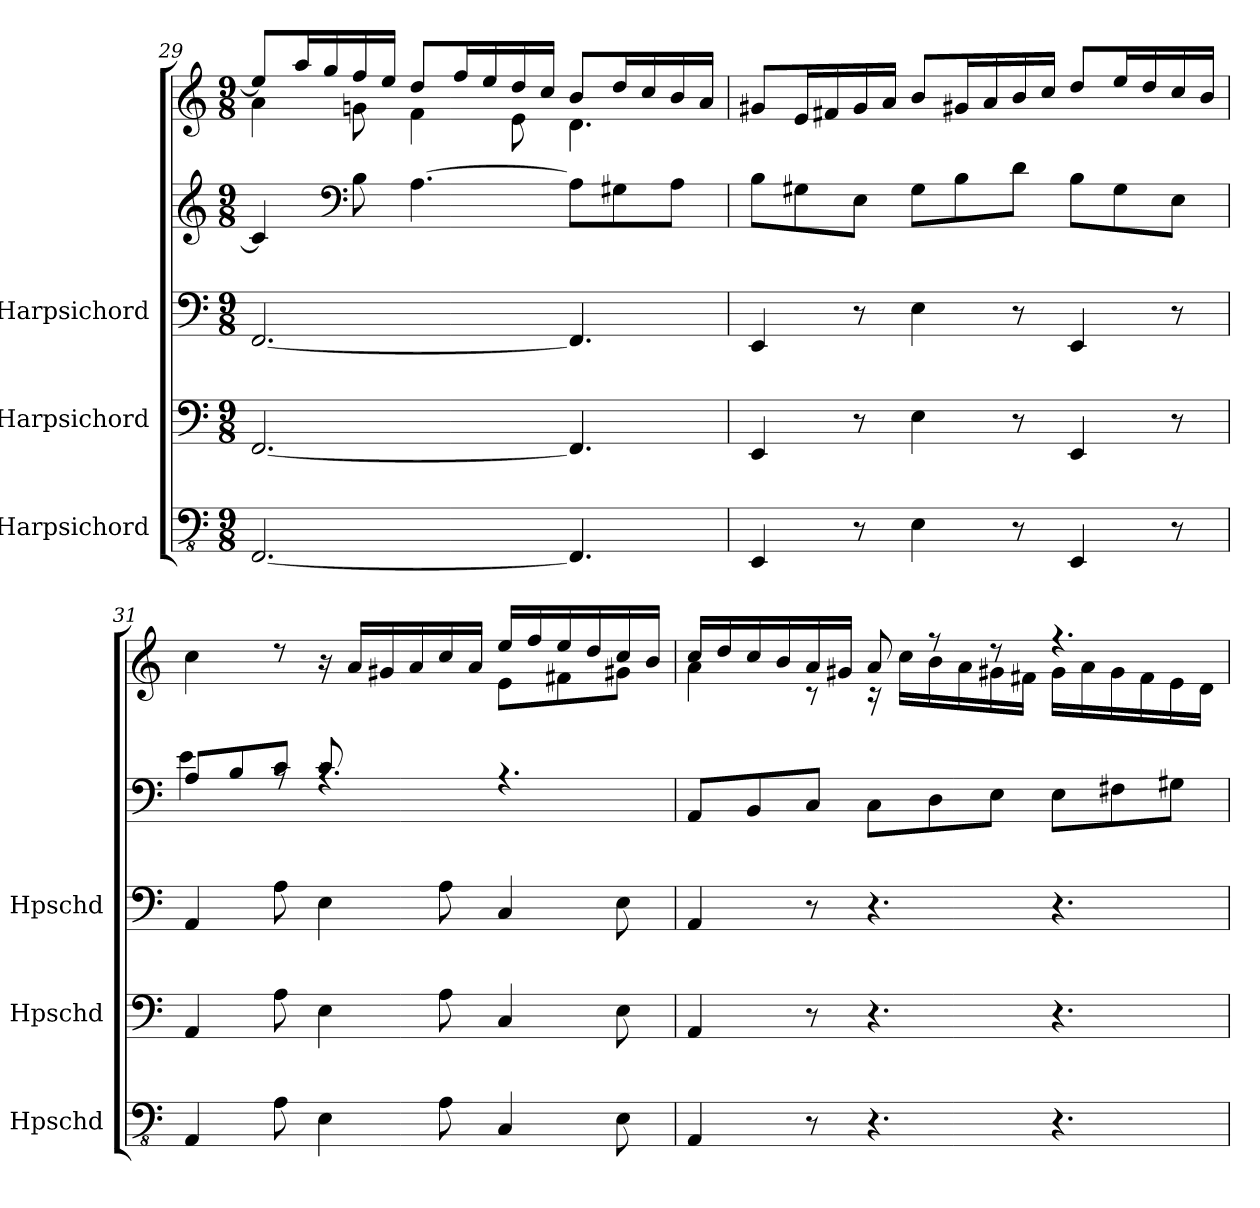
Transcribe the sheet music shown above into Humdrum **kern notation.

**kern	**kern	**kern	**kern	**kern
*part3	*part2	*part1	*part1	*part1
*staff5	*staff4	*staff3	*staff2	*staff1
*I"Harpsichord	*I"Harpsichord	*I"Harpsichord	*	*
*I'Hpschd	*I'Hpschd	*I'Hpschd	*	*
*clefFv4	*clefF4	*clefF4	*clefG2	*clefG2
*k[]	*k[]	*k[]	*k[]	*k[]
*M9/8	*M9/8	*M9/8	*M9/8	*M9/8
=29	=29	=29	=29	=29
*	*	*	*	*^
[2.FFF/	[2.FF/	[2.FF/	4c/]	8ee/L]	4a\
.	.	.	.	16aa/L	.
.	.	.	.	16gg/	.
*	*	*	*clefF4	*	*
.	.	.	8B\	16ff/	8gn\
.	.	.	.	16ee/JJ	.
.	.	.	[4.A\	8dd/L	4f\
.	.	.	.	16ff/L	.
.	.	.	.	16ee/	.
.	.	.	.	16dd/	8e\
.	.	.	.	16cc/JJ	.
4.FFF/]	4.FF/]	4.FF/]	8A\L]	8b/L	4.d\
.	.	.	8G#X\	16dd/L	.
.	.	.	.	16cc/	.
.	.	.	8A\J	16b/	.
.	.	.	.	16a/JJ	.
*	*	*	*	*v	*v
!!LO:LB:g=z
=30	=30	=30	=30	=30
4EEE/	4EE/	4EE/	8B\L	8g#X/L
.	.	.	8G#X\	16e/L
.	.	.	.	16f#X/
8r	8r	8r	8E\J	16g#/
.	.	.	.	16a/JJ
4EE\	4E\	4E\	8G#\L	8b/L
.	.	.	8B\	16g#X/L
.	.	.	.	16a/
8r	8r	8r	8d\J	16b/
.	.	.	.	16cc/JJ
4EEE/	4EE/	4EE/	8B\L	8dd/L
.	.	.	8G#\	16ee/L
.	.	.	.	16dd/
8r	8r	8r	8E\J	16cc/
.	.	.	.	16b/JJ
=31	=31	=31	=31	=31
*	*	*	*^	*^
4AAA/	4AA/	4AA/	8A/L	4e\	4cc\	2ryy
.	.	.	8B/	.	.	.
8AA\	8A\	8A\	8c/J	8rA	8rdd	.
4EE\	4E\	4E\	8c/L	4.rA	16r	.
.	.	.	.	.	16a/LL	.
.	.	.	2ryy	.	16g#X/	8d\
.	.	.	.	.	16a/	.
8AA\	8A\	8A\	.	.	16cc/	8e\J
.	.	.	.	.	16a/JJ	.
4CC/	4C/	4C/	.	4.rA	16ee/LL	8e\L
.	.	.	.	.	16ff/	.
.	.	.	.	.	16ee/	8f#X\
.	.	.	.	.	16dd/	.
8EE\	8E\	8E\	8ryy	.	16cc/	8g#X\J
.	.	.	.	.	16b/JJ	.
*	*	*	*v	*v	*	*
=32	=32	=32	=32	=32	=32
4AAA/	4AA/	4AA/	8AA/L	16cc/LL	4a\
.	.	.	.	16dd/	.
.	.	.	8BB/	16cc/	.
.	.	.	.	16b/	.
8r	8r	8r	8C/J	16a/	8r
.	.	.	.	16g#X/JJ	.
4.r	4.r	4.r	8C\L	8a/	16r
.	.	.	.	.	16cc\LL
.	.	.	8D\	8r	16b\
.	.	.	.	.	16a\
.	.	.	8E\J	8r	16g#X\
.	.	.	.	.	16f#X\JJ
4.r	4.r	4.r	8E\L	4.r	16g#\LL
.	.	.	.	.	16a\
.	.	.	8F#X\	.	16g#\
.	.	.	.	.	16f#\
.	.	.	8G#X\J	.	16e\
.	.	.	.	.	16d\JJ
*	*	*	*	*v	*v
=	=	=	=	=
*-	*-	*-	*-	*-
